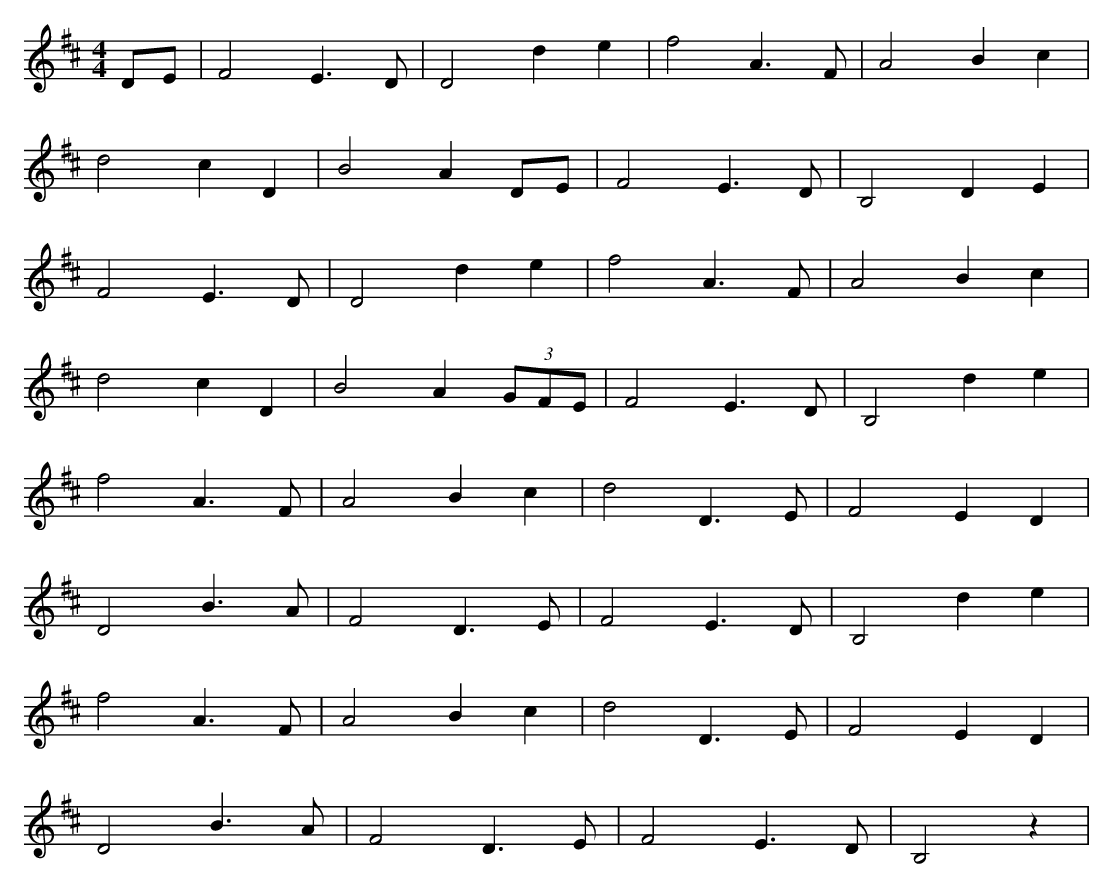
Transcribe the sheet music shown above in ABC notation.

X:1
M:4/4
K:D
DE|F4 E3 D|D4 d2 e2|f4 A3 F|A4 B2 c2|
d4 c2 D2|B4 A2 DE|F4 E3 D|B,4 D2 E2|
F4 E3 D|D4 d2 e2|f4 A3 F|A4 B2 c2|
d4 c2 D2|B4 A2(3GFE|F4 E3 D|B,4 d2 e2|
f4 A3 F|A4 B2 c2|d4 D3 E|F4 E2 D2|
D4 B3 A|F4 D3 E|F4 E3 D|B,4 d2 e2|
f4 A3 F|A4 B2 c2|d4 D3 E|F4 E2 D2|
D4 B3 A|F4 D3 E|F4 E3 D|B,4 z2|
